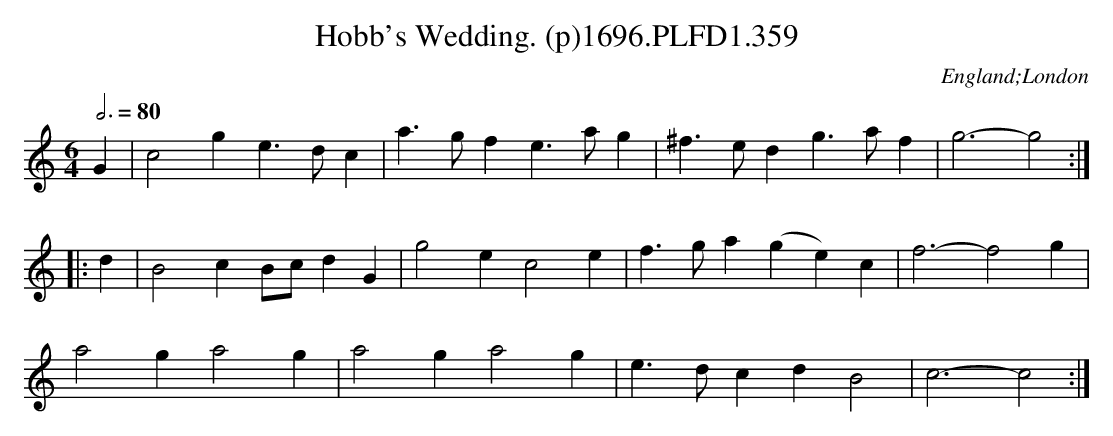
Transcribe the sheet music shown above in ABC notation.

X:1
T:Hobb's Wedding. (p)1696.PLFD1.359
M:6/4
L:1/4
Q:3/4=80
O:England;London
K:C
G|c2ge>dc|a>gfe>ag|^f>edg>af|g3-g2:|
|:d|B2cB/c/dG|g2ec2e|f>ga(ge)c|f3-f2g|
a2ga2g|a2ga2g|e>dcdB2|c3-c2:|
